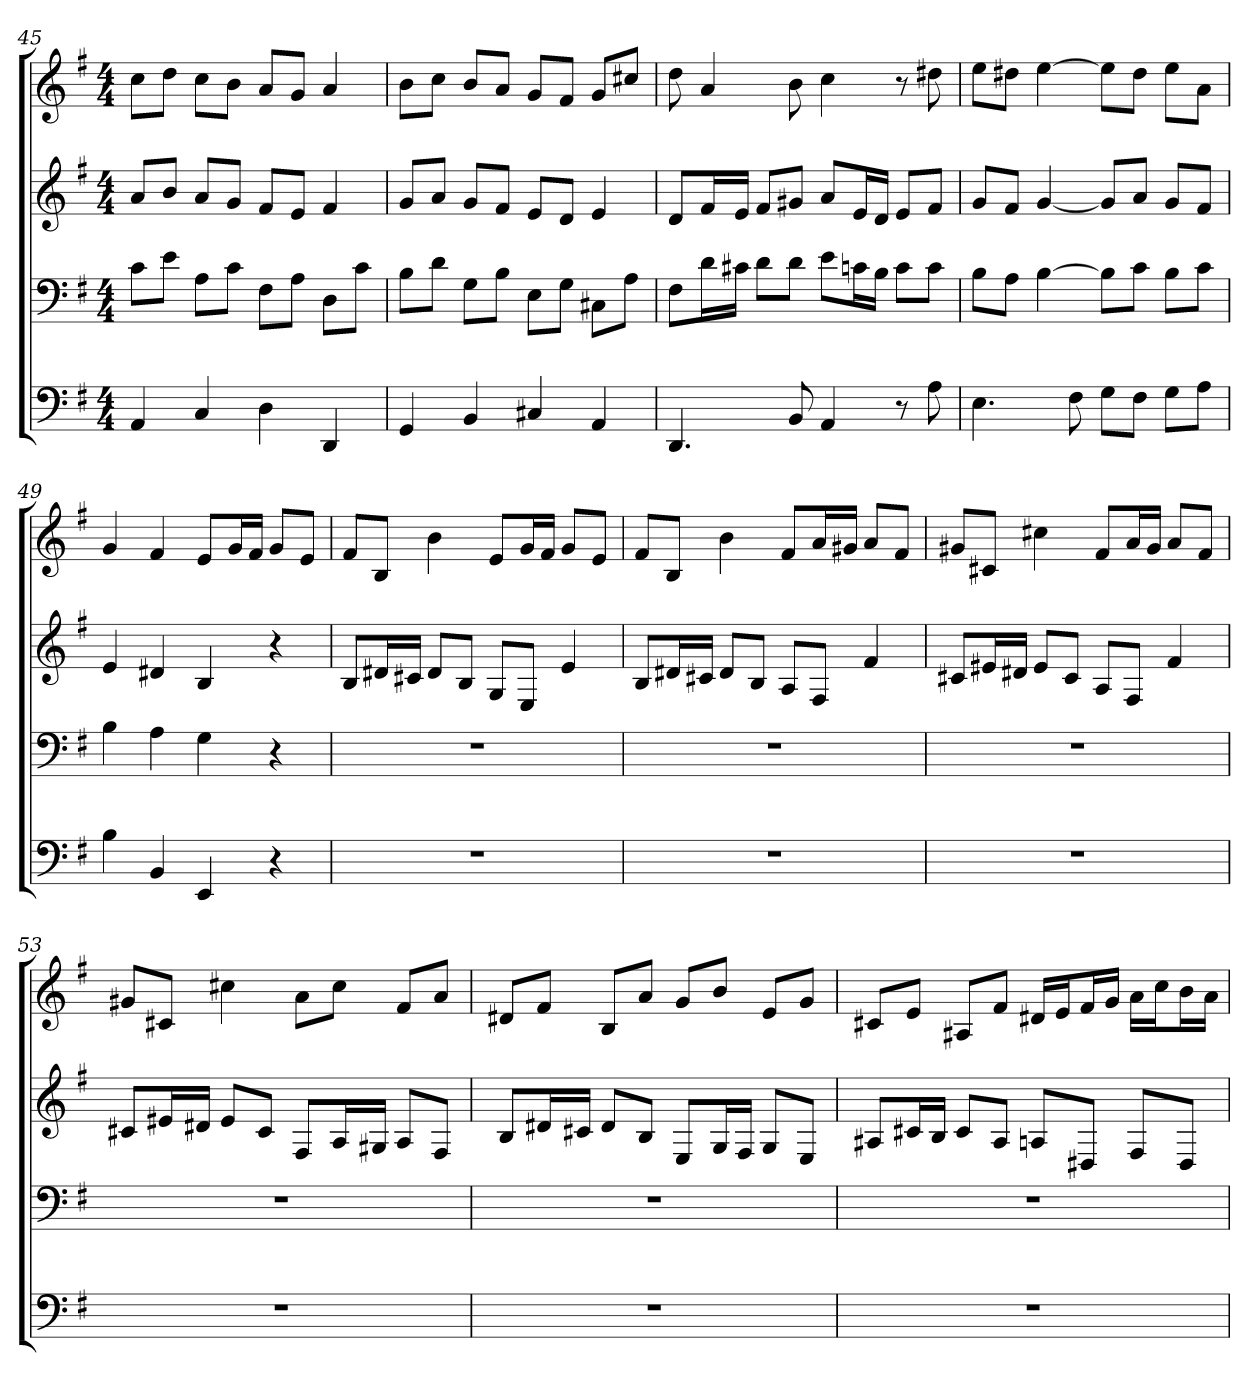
**kern	**kern	**kern	**kern
*part4	*part3	*part2	*part1
*staff4	*staff3	*staff2	*staff1
*k[f#]	*k[f#]	*k[f#]	*k[f#]
*M4/4	*M4/4	*M4/4	*M4/4
=45	=45	=45	=45
4AA	8cL	8aL	8ccL
.	8eJ	8bJ	8ddJ
4C	8AL	8aL	8ccL
.	8cJ	8gJ	8bJ
4D	8F#L	8f#L	8aL
.	8AJ	8eJ	8gJ
4DD	8DL	4f#	4a
.	8cJ	.	.
=46	=46	=46	=46
4GG	8BL	8gL	8bL
.	8dJ	8aJ	8ccJ
4BB	8GL	8gL	8bL
.	8BJ	8f#J	8aJ
4C#X	8EL	8eL	8gL
.	8GJ	8dJ	8f#J
4AA	8C#XL	4e	8gL
.	8AJ	.	8cc#XJ
=47	=47	=47	=47
4.DD	8F#L	8dL	8dd
.	16dL	16f#L	4a
.	16c#XJJ	16eJJ	.
.	8dL	8f#L	.
8BB	8dJ	8g#XJ	8b
4AA	8eL	8aL	4cc
.	16cnL	16eL	.
.	16BJJ	16dJJ	.
8r	8cL	8eL	8r
8A	8cJ	8f#J	8dd#X
=48	=48	=48	=48
4.E	8BL	8gL	8eeL
.	8AJ	8f#J	8dd#XJ
.	[4B	[4g	[4ee
8F#	.	.	.
8GL	8BL]	8gL]	8eeL]
8F#J	8cJ	8aJ	8dd#J
8GL	8BL	8gL	8eeL
8AJ	8cJ	8f#J	8aJ
=49	=49	=49	=49
4B	4B	4e	4g
4BB	4A	4d#X	4f#
4EE	4G	4B	8eL
.	.	.	16gL
.	.	.	16f#JJ
4r	4r	4r	8gL
.	.	.	8eJ
=50	=50	=50	=50
1r	1r	8BL	8f#L
.	.	16d#XL	8BJ
.	.	16c#XJJ	.
.	.	8d#L	4b
.	.	8BJ	.
.	.	8GL	8eL
.	.	8EJ	16gL
.	.	.	16f#JJ
.	.	4e	8gL
.	.	.	8eJ
=51	=51	=51	=51
1r	1r	8BL	8f#L
.	.	16d#XL	8BJ
.	.	16c#XJJ	.
.	.	8d#L	4b
.	.	8BJ	.
.	.	8AL	8f#L
.	.	8F#J	16aL
.	.	.	16g#XJJ
.	.	4f#	8aL
.	.	.	8f#J
=52	=52	=52	=52
1r	1r	8c#XL	8g#XL
.	.	16e#XL	8c#XJ
.	.	16d#XJJ	.
.	.	8e#L	4cc#X
.	.	8c#J	.
.	.	8AL	8f#L
.	.	8F#J	16aL
.	.	.	16g#JJ
.	.	4f#	8aL
.	.	.	8f#J
=53	=53	=53	=53
1r	1r	8c#XL	8g#XL
.	.	16e#XL	8c#XJ
.	.	16d#XJJ	.
.	.	8e#L	4cc#X
.	.	8c#J	.
.	.	8F#L	8aL
.	.	16AL	8cc#J
.	.	16G#XJJ	.
.	.	8AL	8f#L
.	.	8F#J	8aJ
=54	=54	=54	=54
1r	1r	8BL	8d#XL
.	.	16d#XL	8f#J
.	.	16c#XJJ	.
.	.	8d#L	8BL
.	.	8BJ	8aJ
.	.	8EL	8gL
.	.	16GL	8bJ
.	.	16F#JJ	.
.	.	8GL	8eL
.	.	8EJ	8gJ
=55	=55	=55	=55
1r	1r	8A#XL	8c#XL
.	.	16c#XL	8eJ
.	.	16BJJ	.
.	.	8c#L	8A#XL
.	.	8A#J	8f#J
.	.	8AnL	16d#XLL
.	.	.	16eJ
.	.	8D#XJ	16f#L
.	.	.	16gJJ
.	.	8F#L	16aLL
.	.	.	16ccJ
.	.	8D#J	16bL
.	.	.	16aJJ
=	=	=	=
*-	*-	*-	*-
